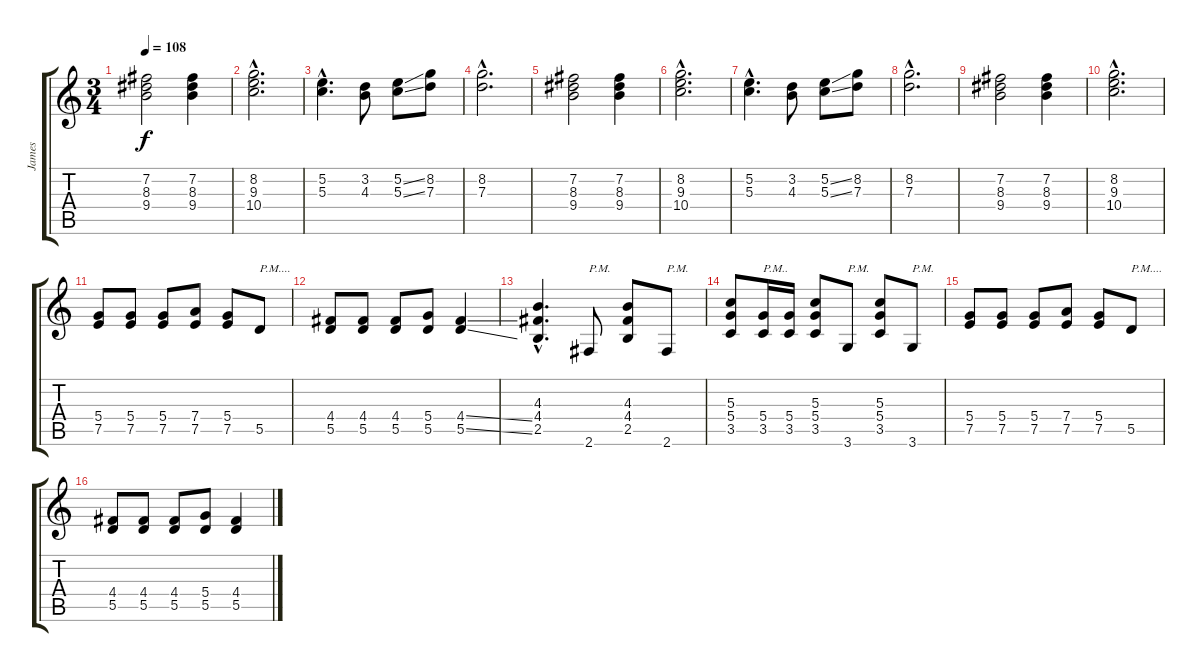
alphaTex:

\track ("James" "James") {instrument electricguitarclean}
\staff {score tabs}
\tuning (E4 B3 G3 D3 A2 E2) {hide}
\ts (3 4)
\tempo 108
\clef g2
\ks c
(7.2 8.3 9.4).2{dy f} (7.2 8.3 9.4).4 |
(8.2{hac} 9.3{hac} 10.4{hac}).2{d} |
(5.2{hac} 5.3{hac}).4{d} (3.2 4.3).8 (5.2{ss} 5.3{ss}).8 (8.2 7.3).8 |
(8.2{hac} 7.3{hac}).2{d} |
(7.2 8.3 9.4).2 (7.2 8.3 9.4).4 |
(8.2{hac} 9.3{hac} 10.4{hac}).2{d} |
(5.2{hac} 5.3{hac}).4{d} (3.2 4.3).8 (5.2{ss} 5.3{ss}).8 (8.2 7.3).8 |
(8.2{hac} 7.3{hac}).2{d} |
(7.2 8.3 9.4).2 (7.2 8.3 9.4).4 |
(8.2{hac} 9.3{hac} 10.4{hac}).2{d} |
(5.4 7.5).8 (5.4 7.5).8 (5.4 7.5).8 (7.4 7.5).8 (5.4 7.5).8 5.5.8{txt "P.M...."} |
(4.4 5.5).8 (4.4 5.5).8 (4.4 5.5).8 (5.4 5.5).8 (4.4{ss} 5.5{ss}).4 |
(4.3{hac} 4.4{hac} 2.5{hac}).4{d} 2.6.8{txt "P.M."} (4.3 4.4 2.5).8 2.6.8{txt "P.M."} |
(5.3 5.4 3.5).8 (5.4 3.5).16{txt "P.M.."} (5.4 3.5).16 (5.3 5.4 3.5).8 3.6.8{txt "P.M."} (5.3 5.4 3.5).8 3.6.8{txt "P.M."} |
(5.4 7.5).8 (5.4 7.5).8 (5.4 7.5).8 (7.4 7.5).8 (5.4 7.5).8 5.5.8{txt "P.M...."} |
(4.4 5.5).8 (4.4 5.5).8 (4.4 5.5).8 (5.4 5.5).8 (4.4{ss} 5.5{ss}).4
